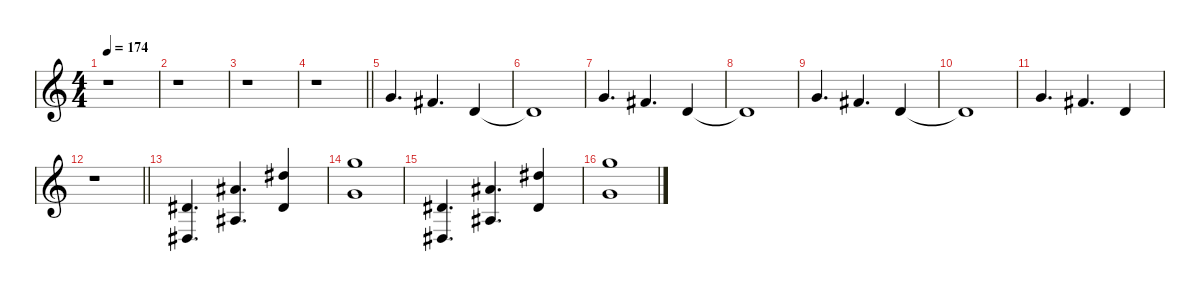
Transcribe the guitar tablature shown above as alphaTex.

\defaultSystemsLayout 4
\hideDynamics
\bracketExtendMode nobrackets
\singleTrackTrackNamePolicy hidden
\multiTrackTrackNamePolicy hidden
\firstSystemTrackNameMode fullname
\firstSystemTrackNameOrientation horizontal
\otherSystemsTrackNameOrientation horizontal
\track ("Synth" "pno.") {instrument acousticgrandpiano}
\staff {score}
\tuning (E4 C4 G3 C3 G2 C2)
\ts (4 4)
\tempo 174
\clef g2
\ks c
r.1{dy ff beam Down} |
r.1{beam Down} |
r.1{beam Down} |
\barLineRight lightlight
r.1{beam Down} |
7.2.4{d dy mp beam Up} 6.2{acc #}.4{d beam Up} 7.3.4{beam Up} |
7.3{t}.1{beam Up} |
7.2.4{d beam Up} 6.2{acc #}.4{d beam Up} 7.3.4{beam Up} |
7.3{t}.1{beam Up} |
7.2.4{d beam Up} 6.2{acc #}.4{d beam Up} 7.3.4{beam Up} |
7.3{t}.1{beam Up} |
7.2.4{d beam Up} 6.2{acc #}.4{d beam Up} 7.3.4{beam Up} |
\barLineRight lightlight
r.1{beam Down} |
(8.3{acc #} 8.5{acc #}).4{d dy f instrument lead1square beam Up} (10.2{acc #} 10.4{acc #}).4{d beam Up} (15.2{acc #} 15.4{acc #}).4{beam Up} |
(19.2 19.4).1{beam Down} |
(8.3{acc #} 8.5{acc #}).4{d beam Up} (10.2{acc #} 10.4{acc #}).4{d beam Up} (15.2{acc #} 15.4{acc #}).4{beam Up} |
(19.2 19.4).1{beam Down}
